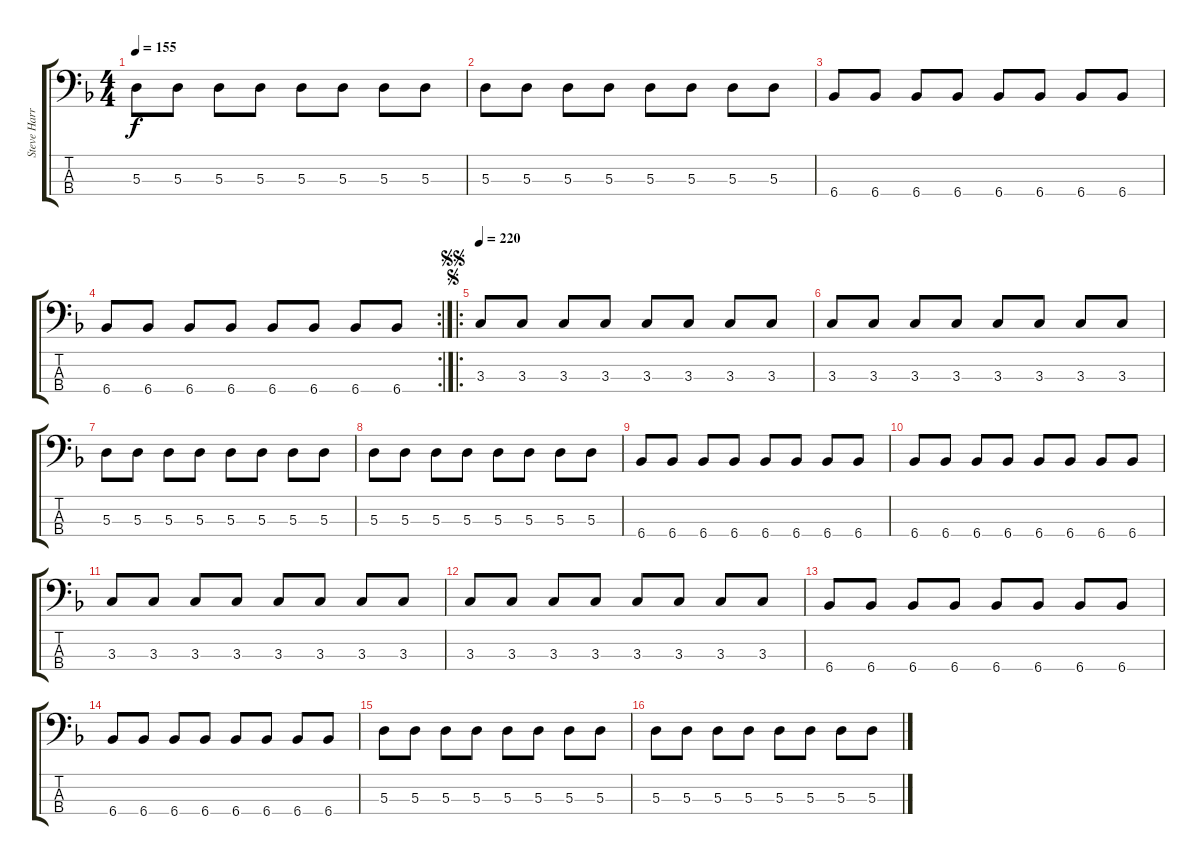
\track ("Steve Harris" "Steve Harr") {instrument electricbassfinger}
\staff {score tabs}
\tuning (G2 D2 A1 E1) {hide}
\ts (4 4)
\tempo 155
\clef f4
\ks f
5.3.8{dy f} 5.3.8 5.3.8 5.3.8 5.3.8 5.3.8 5.3.8 5.3.8 |
5.3.8 5.3.8 5.3.8 5.3.8 5.3.8 5.3.8 5.3.8 5.3.8 |
6.4.8 6.4.8 6.4.8 6.4.8 6.4.8 6.4.8 6.4.8 6.4.8 |
\rc 2
6.4.8 6.4.8 6.4.8 6.4.8 6.4.8 6.4.8 6.4.8 6.4.8 |
\ro
\jump segno
\jump segnosegno
\tempo 220
3.3.8 3.3.8 3.3.8 3.3.8 3.3.8 3.3.8 3.3.8 3.3.8 |
3.3.8 3.3.8 3.3.8 3.3.8 3.3.8 3.3.8 3.3.8 3.3.8 |
5.3.8 5.3.8 5.3.8 5.3.8 5.3.8 5.3.8 5.3.8 5.3.8 |
5.3.8 5.3.8 5.3.8 5.3.8 5.3.8 5.3.8 5.3.8 5.3.8 |
6.4.8 6.4.8 6.4.8 6.4.8 6.4.8 6.4.8 6.4.8 6.4.8 |
6.4.8 6.4.8 6.4.8 6.4.8 6.4.8 6.4.8 6.4.8 6.4.8 |
3.3.8 3.3.8 3.3.8 3.3.8 3.3.8 3.3.8 3.3.8 3.3.8 |
3.3.8 3.3.8 3.3.8 3.3.8 3.3.8 3.3.8 3.3.8 3.3.8 |
6.4.8 6.4.8 6.4.8 6.4.8 6.4.8 6.4.8 6.4.8 6.4.8 |
6.4.8 6.4.8 6.4.8 6.4.8 6.4.8 6.4.8 6.4.8 6.4.8 |
5.3.8 5.3.8 5.3.8 5.3.8 5.3.8 5.3.8 5.3.8 5.3.8 |
5.3.8 5.3.8 5.3.8 5.3.8 5.3.8 5.3.8 5.3.8 5.3.8
